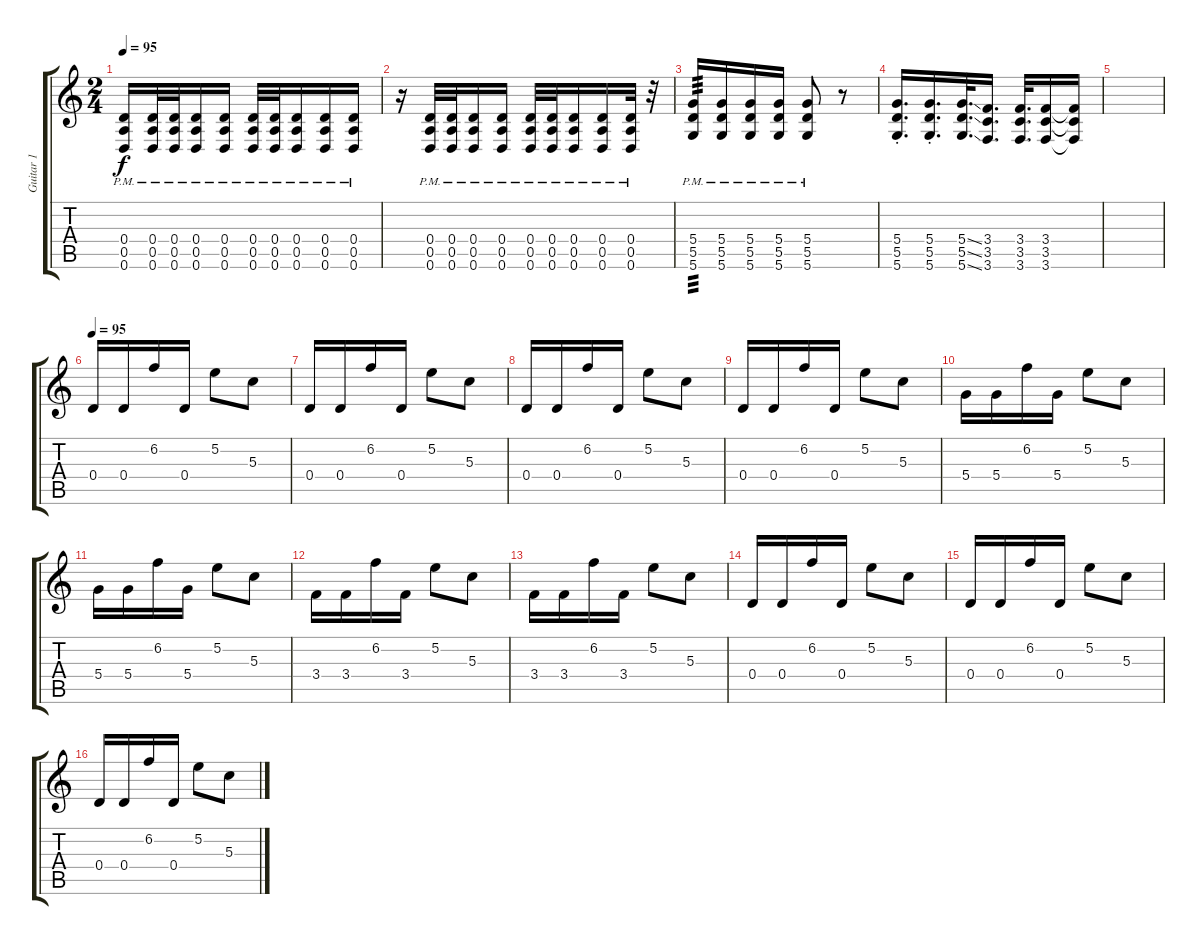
\track ("Guitar 1" "Guitar 1") {instrument distortionguitar}
\staff {score tabs}
\tuning (E4 B3 G3 D3 A2 D2) {hide}
\ts (2 4)
\tempo 95
\clef g2
\ks c
(0.4{pm} 0.5{pm} 0.6{pm}).16{dy f} (0.4{pm} 0.5{pm} 0.6{pm}).32 (0.4{pm} 0.5{pm} 0.6{pm}).32 (0.4{pm} 0.5{pm} 0.6{pm}).16 (0.4{pm} 0.5{pm} 0.6{pm}).16 (0.4{pm} 0.5{pm} 0.6{pm}).32 (0.4{pm} 0.5{pm} 0.6{pm}).32 (0.4{pm} 0.5{pm} 0.6{pm}).16 (0.4{pm} 0.5{pm} 0.6{pm}).16 (0.4{pm} 0.5{pm} 0.6{pm}).16 |
r.16 (0.4{pm} 0.5{pm} 0.6{pm}).32 (0.4{pm} 0.5{pm} 0.6{pm}).32 (0.4{pm} 0.5{pm} 0.6{pm}).16 (0.4{pm} 0.5{pm} 0.6{pm}).16 (0.4{pm} 0.5{pm} 0.6{pm}).32 (0.4{pm} 0.5{pm} 0.6{pm}).32 (0.4{pm} 0.5{pm} 0.6{pm}).16 (0.4{pm} 0.5{pm} 0.6{pm}).16 (0.4{pm} 0.5{pm} 0.6{pm}).32 r.32 |
(5.4{pm} 5.5{pm} 5.6{pm}).16{tp 3} (5.4{pm} 5.5{pm} 5.6{pm}).16 (5.4{pm} 5.5{pm} 5.6{pm}).16 (5.4{pm} 5.5{pm} 5.6{pm}).16 (5.4{pm} 5.5{pm} 5.6{pm}).8 r.8 |
(5.4{st} 5.5{st} 5.6{st}).16{d} (5.4{st} 5.5{st} 5.6{st}).16{d} (5.4{ss} 5.5{ss} 5.6{ss}).32{d} (3.4 3.5 3.6).16{d} (3.4 3.5 3.6).32{d} (3.4 3.5 3.6).16 (3.4{t} 3.5{t} 3.6{t}).16 |
|
\tempo 95
0.4.16 0.4.16 6.2.16 0.4.16 5.2.8 5.3.8 |
0.4.16 0.4.16 6.2.16 0.4.16 5.2.8 5.3.8 |
0.4.16 0.4.16 6.2.16 0.4.16 5.2.8 5.3.8 |
0.4.16 0.4.16 6.2.16 0.4.16 5.2.8 5.3.8 |
5.4.16 5.4.16 6.2.16 5.4.16 5.2.8 5.3.8 |
5.4.16 5.4.16 6.2.16 5.4.16 5.2.8 5.3.8 |
3.4.16 3.4.16 6.2.16 3.4.16 5.2.8 5.3.8 |
3.4.16 3.4.16 6.2.16 3.4.16 5.2.8 5.3.8 |
0.4.16 0.4.16 6.2.16 0.4.16 5.2.8 5.3.8 |
0.4.16 0.4.16 6.2.16 0.4.16 5.2.8 5.3.8 |
0.4.16 0.4.16 6.2.16 0.4.16 5.2.8 5.3.8
